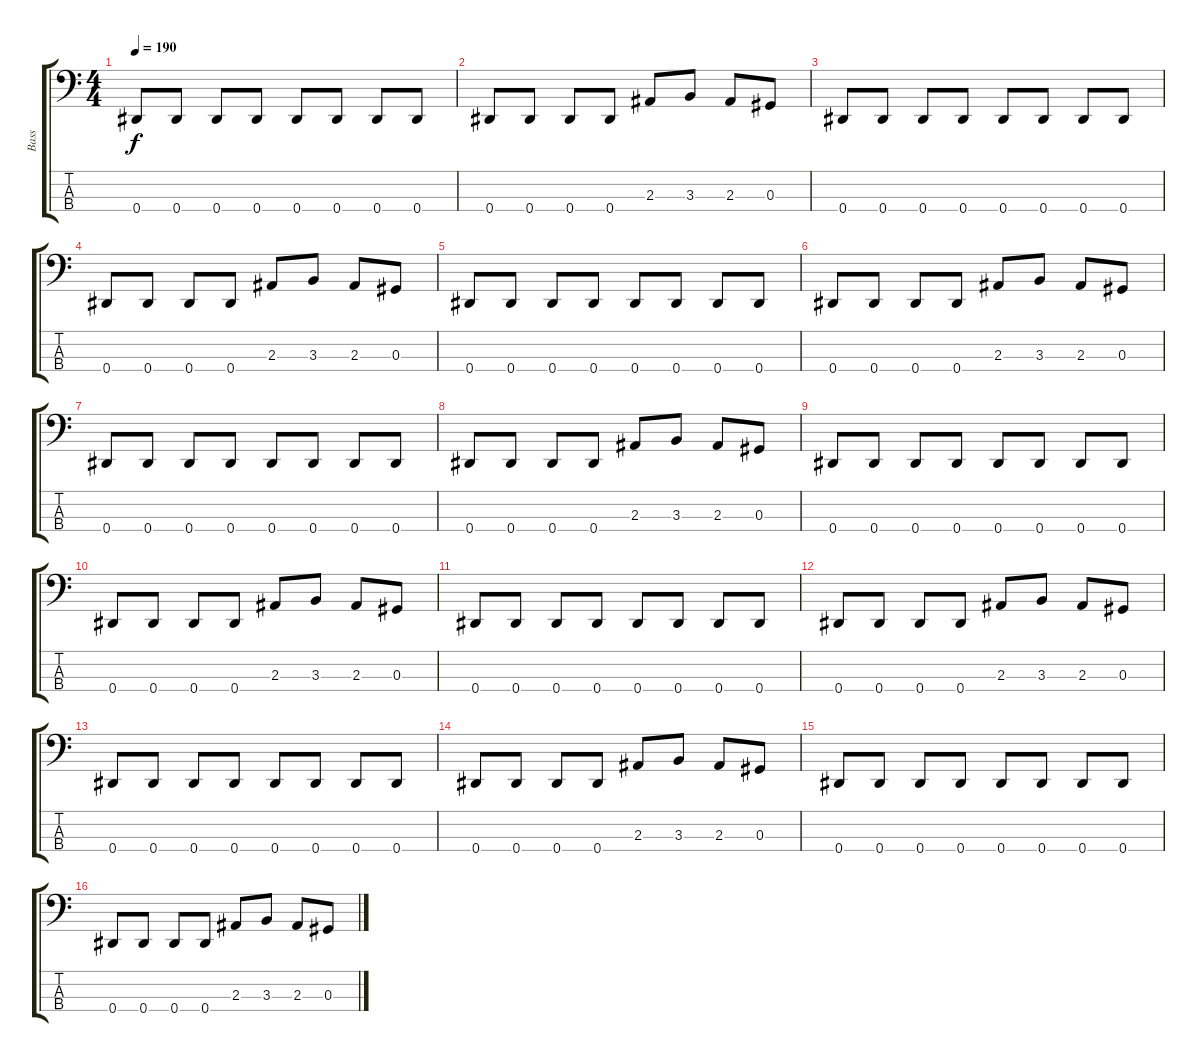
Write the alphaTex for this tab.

\track ("Bass" "Bass") {instrument electricbasspick}
\staff {score tabs}
\tuning (Gb2 Db2 Ab1 Eb1) {hide}
\ts (4 4)
\tempo 190
\clef f4
\ks c
0.4.8{dy f} 0.4.8 0.4.8 0.4.8 0.4.8 0.4.8 0.4.8 0.4.8 |
0.4.8 0.4.8 0.4.8 0.4.8 2.3.8 3.3.8 2.3.8 0.3.8 |
0.4.8 0.4.8 0.4.8 0.4.8 0.4.8 0.4.8 0.4.8 0.4.8 |
0.4.8 0.4.8 0.4.8 0.4.8 2.3.8 3.3.8 2.3.8 0.3.8 |
0.4.8 0.4.8 0.4.8 0.4.8 0.4.8 0.4.8 0.4.8 0.4.8 |
0.4.8 0.4.8 0.4.8 0.4.8 2.3.8 3.3.8 2.3.8 0.3.8 |
0.4.8 0.4.8 0.4.8 0.4.8 0.4.8 0.4.8 0.4.8 0.4.8 |
0.4.8 0.4.8 0.4.8 0.4.8 2.3.8 3.3.8 2.3.8 0.3.8 |
0.4.8 0.4.8 0.4.8 0.4.8 0.4.8 0.4.8 0.4.8 0.4.8 |
0.4.8 0.4.8 0.4.8 0.4.8 2.3.8 3.3.8 2.3.8 0.3.8 |
0.4.8 0.4.8 0.4.8 0.4.8 0.4.8 0.4.8 0.4.8 0.4.8 |
0.4.8 0.4.8 0.4.8 0.4.8 2.3.8 3.3.8 2.3.8 0.3.8 |
0.4.8 0.4.8 0.4.8 0.4.8 0.4.8 0.4.8 0.4.8 0.4.8 |
0.4.8 0.4.8 0.4.8 0.4.8 2.3.8 3.3.8 2.3.8 0.3.8 |
0.4.8 0.4.8 0.4.8 0.4.8 0.4.8 0.4.8 0.4.8 0.4.8 |
0.4.8 0.4.8 0.4.8 0.4.8 2.3.8 3.3.8 2.3.8 0.3.8
